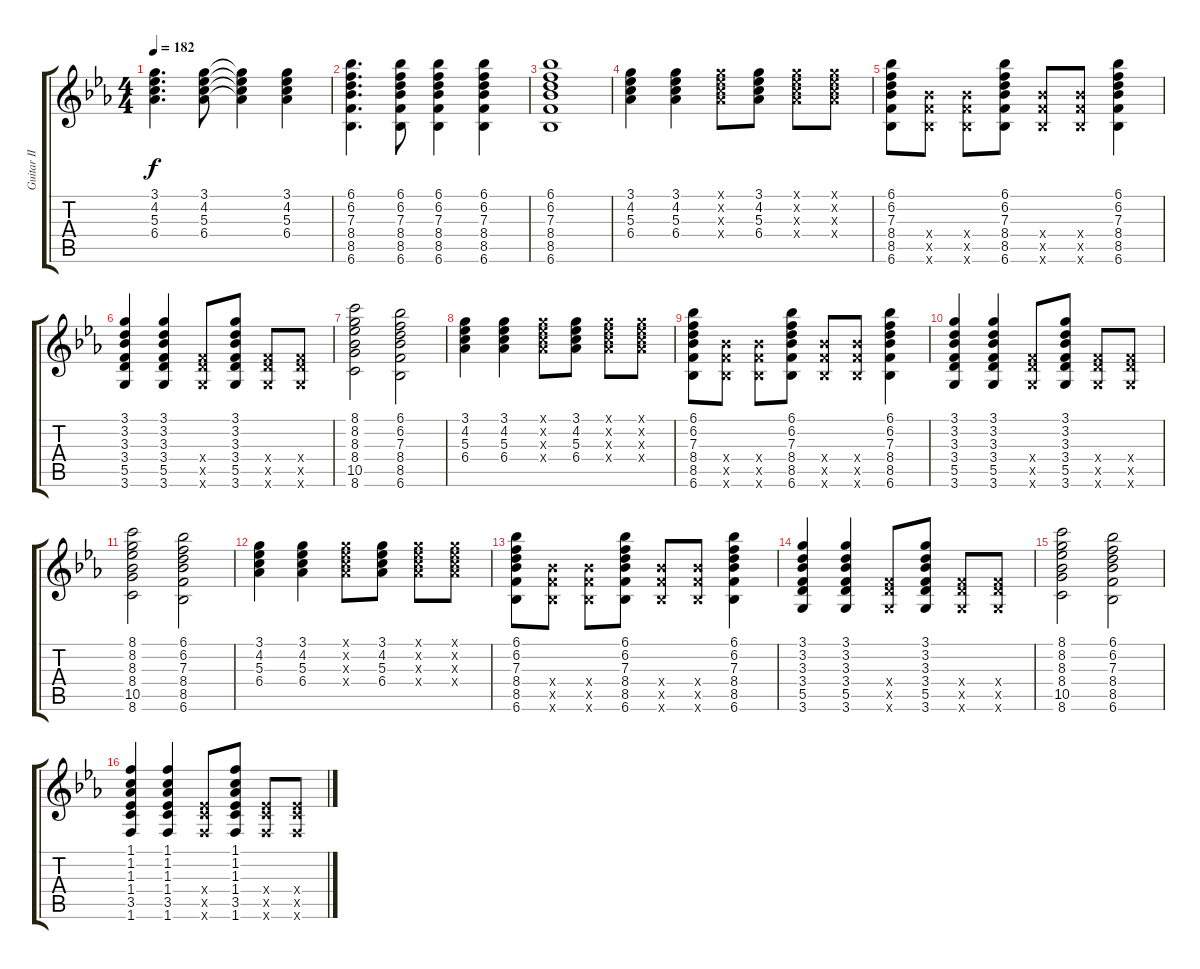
\track ("Guitar II" "Guitar II") {instrument electricguitarclean}
\staff {score tabs}
\tuning (E4 B3 G3 D3 A2 E2) {hide}
\ts (4 4)
\tempo 182
\clef g2
\ks eb
(3.1 4.2 5.3 6.4).4{d dy f} (3.1 4.2 5.3 6.4).8 (3.1{t} 4.2{t} 5.3{t} 6.4{t}).4 (3.1 4.2 5.3 6.4).4 |
(6.1 6.2 7.3 8.4 8.5 6.6).4{d} (6.1 6.2 7.3 8.4 8.5 6.6).8 (6.1 6.2 7.3 8.4 8.5 6.6).4 (6.1 6.2 7.3 8.4 8.5 6.6).4 |
(6.1 6.2 7.3 8.4 8.5 6.6).1 |
(3.1 4.2 5.3 6.4).4 (3.1 4.2 5.3 6.4).4 (3.1{x} 4.2{x} 5.3{x} 6.4{x}).8 (3.1 4.2 5.3 6.4).8 (3.1{x} 4.2{x} 5.3{x} 6.4{x}).8 (3.1{x} 4.2{x} 5.3{x} 6.4{x}).8 |
(6.1 6.2 7.3 8.4 8.5 6.6).8 (8.4{x} 8.5{x} 6.6{x}).8 (8.4{x} 8.5{x} 6.6{x}).8 (6.1 6.2 7.3 8.4 8.5 6.6).8 (8.4{x} 8.5{x} 6.6{x}).8 (8.4{x} 8.5{x} 6.6{x}).8 (6.1 6.2 7.3 8.4 8.5 6.6).4 |
(3.1 3.2 3.3 3.4 5.5 3.6).4 (3.1 3.2 3.3 3.4 5.5 3.6).4 (3.4{x} 5.5{x} 3.6{x}).8 (3.1 3.2 3.3 3.4 5.5 3.6).8 (3.4{x} 5.5{x} 3.6{x}).8 (3.4{x} 5.5{x} 3.6{x}).8 |
(8.1 8.2 8.3 8.4 10.5 8.6).2 (6.1 6.2 7.3 8.4 8.5 6.6).2 |
(3.1 4.2 5.3 6.4).4 (3.1 4.2 5.3 6.4).4 (3.1{x} 4.2{x} 5.3{x} 6.4{x}).8 (3.1 4.2 5.3 6.4).8 (3.1{x} 4.2{x} 5.3{x} 6.4{x}).8 (3.1{x} 4.2{x} 5.3{x} 6.4{x}).8 |
(6.1 6.2 7.3 8.4 8.5 6.6).8 (8.4{x} 8.5{x} 6.6{x}).8 (8.4{x} 8.5{x} 6.6{x}).8 (6.1 6.2 7.3 8.4 8.5 6.6).8 (8.4{x} 8.5{x} 6.6{x}).8 (8.4{x} 8.5{x} 6.6{x}).8 (6.1 6.2 7.3 8.4 8.5 6.6).4 |
(3.1 3.2 3.3 3.4 5.5 3.6).4 (3.1 3.2 3.3 3.4 5.5 3.6).4 (3.4{x} 5.5{x} 3.6{x}).8 (3.1 3.2 3.3 3.4 5.5 3.6).8 (3.4{x} 5.5{x} 3.6{x}).8 (3.4{x} 5.5{x} 3.6{x}).8 |
(8.1 8.2 8.3 8.4 10.5 8.6).2 (6.1 6.2 7.3 8.4 8.5 6.6).2 |
(3.1 4.2 5.3 6.4).4 (3.1 4.2 5.3 6.4).4 (3.1{x} 4.2{x} 5.3{x} 6.4{x}).8 (3.1 4.2 5.3 6.4).8 (3.1{x} 4.2{x} 5.3{x} 6.4{x}).8 (3.1{x} 4.2{x} 5.3{x} 6.4{x}).8 |
(6.1 6.2 7.3 8.4 8.5 6.6).8 (8.4{x} 8.5{x} 6.6{x}).8 (8.4{x} 8.5{x} 6.6{x}).8 (6.1 6.2 7.3 8.4 8.5 6.6).8 (8.4{x} 8.5{x} 6.6{x}).8 (8.4{x} 8.5{x} 6.6{x}).8 (6.1 6.2 7.3 8.4 8.5 6.6).4 |
(3.1 3.2 3.3 3.4 5.5 3.6).4 (3.1 3.2 3.3 3.4 5.5 3.6).4 (3.4{x} 5.5{x} 3.6{x}).8 (3.1 3.2 3.3 3.4 5.5 3.6).8 (3.4{x} 5.5{x} 3.6{x}).8 (3.4{x} 5.5{x} 3.6{x}).8 |
(8.1 8.2 8.3 8.4 10.5 8.6).2 (6.1 6.2 7.3 8.4 8.5 6.6).2 |
(1.1 1.2 1.3 1.4 3.5 1.6).4 (1.1 1.2 1.3 1.4 3.5 1.6).4 (1.4{x} 3.5{x} 1.6{x}).8 (1.1 1.2 1.3 1.4 3.5 1.6).8 (1.4{x} 3.5{x} 1.6{x}).8 (1.4{x} 3.5{x} 1.6{x}).8
